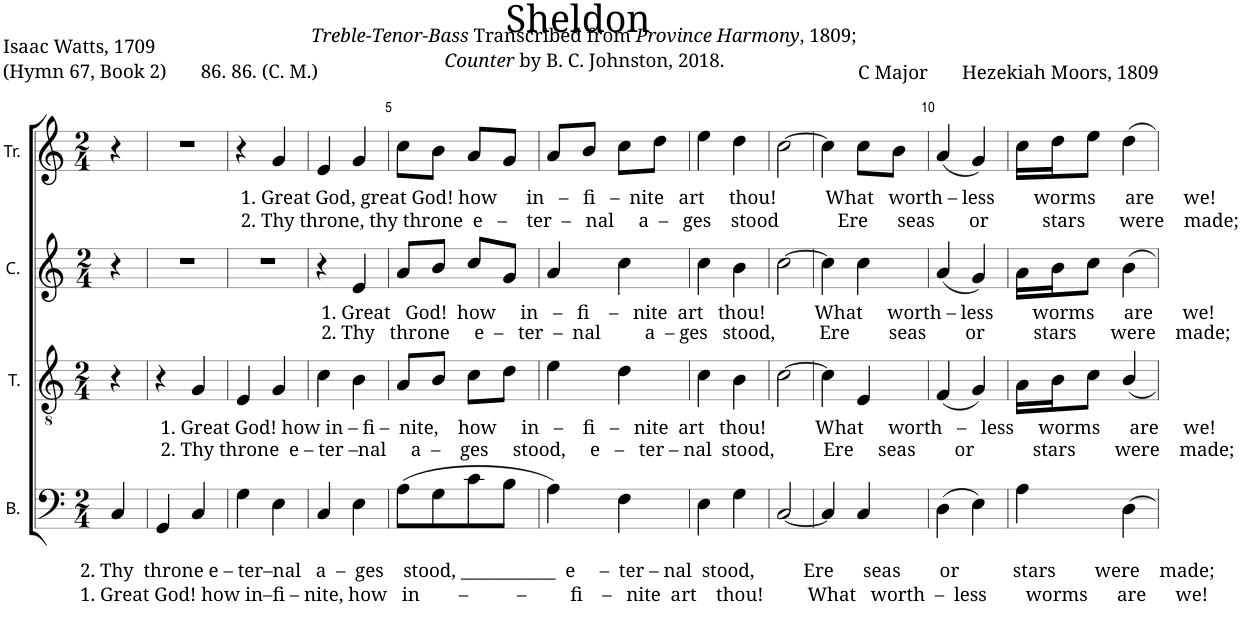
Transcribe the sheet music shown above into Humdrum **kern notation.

**kern	**kern	**kern	**kern
*part4	*part3	*part2	*part1
*staff4	*staff3	*staff2	*staff1
*I"B.	*I"T.	*I"C.	*I"Tr.
*I'B.	*I'T.	*I'C.	*I'Tr.
*clefF4	*clefGv2	*clefG2	*clefG2
*k[]	*k[]	*k[]	*k[]
*M2/4	*M2/4	*M2/4	*M2/4
=1	=1	=1	=1
!LO:TX:b:t=2. Thy  throne e – ter–nal   a  –  ges    stood, ___________  e     –  ter – nal  stood,          Ere      seas        or           stars        were    made;	!	!	!
!LO:TX:b:t=1. Great God! how in–fi – nite, how   in        –          –         fi    –   nite  art    thou!         What   worth  –  less        worms      are      we!	!	!	!
4C/	4r	4r	4r
=2	=2	=2	=2
4GG/	4r	2r	2r
!	!LO:TX:b:t=1. Great God! how in – fi –  nite,    how     in   –    fi   –   nite  art   thou!          What     worth   –   less     worms      are     we!	!	!
!	!LO:TX:b:t=2. Thy throne  e – ter –nal     a  –    ges     stood,     e   –   ter – nal  stood,          Ere     seas        or            stars        were    made;	!	!
4C/	4G/	.	.
=3	=3	=3	=3
4G\	4E/	2r	4r
!	!	!	!LO:TX:b:t=1. Great God, great God! how      in   –   fi   –  nite   art     thou!          What   worth – less        worms      are      we!
!	!	!	!LO:TX:b:t=2. Thy throne, thy throne  e   –    ter  –   nal     a  –   ges    stood            Ere      seas       or           stars       were    made;
4E\	4G/	.	4g/
=4	=4	=4	=4
4C/	4c\	4r	4e/
!	!	!LO:TX:b:t=1. Great   God!  how     in   –   fi    –   nite  art   thou!          What     worth – less        worms      are      we!	!
!	!	!LO:TX:b:t=2. Thy   throne     e  –   ter  –  nal         a  – ges   stood,         Ere        seas        or          stars       were    made;	!
4E\	4B\	4e/	4g/
=5	=5	=5	=5
(8A\L	8A/L	8a/L	8cc\L
8G\	8B/J	8b/J	8b\J
8c\	8c\L	8cc/L	8a/L
8B\J	8d\J	8g/J	8g/J
=6	=6	=6	=6
4A\)	4e\	4a/	8a/L
.	.	.	8b/J
4F\	4d\	4cc\	8cc\L
.	.	.	8dd\J
=7	=7	=7	=7
4E\	4c\	4cc\	4ee\
4G\	4B\	4b\	4dd\
=8	=8	=8	=8
[2C/	[2c\	[2cc\	[2cc\
=9	=9	=9	=9
4C/]	4c\]	4cc\]	4cc\]
4C/	4E/	4cc\	8cc\L
.	.	.	8b\J
=10	=10	=10	=10
(4D\	(4F/	(4a/	(4a/
4E\)	4G/)	4g/)	4g/)
=11	=11	=11	=11
4A\	16A\LL	16a\LL	16cc\LL
.	16B\J	16b\J	16dd\J
.	8c\J	8cc\J	8ee\J
[4D\	4B/	4b\	4dd\
=	=	=	=
*-	*-	*-	*-
